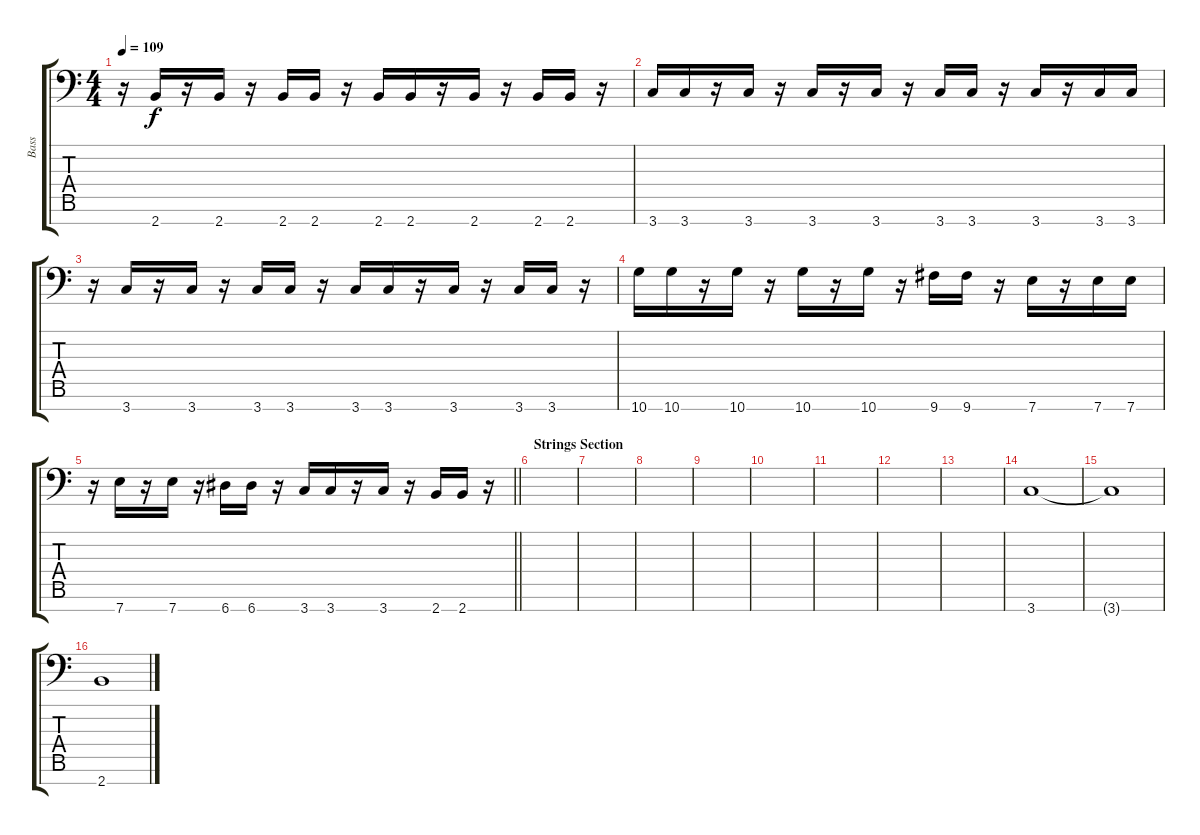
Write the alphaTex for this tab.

\track ("Bass" "Bass") {instrument electricbasspick}
\staff {score tabs}
\tuning (E4 B3 G3 D3 A2 E2 A1) {hide}
\ts (4 4)
\tempo 109
\clef f4
\ks c
r.16{dy f} 2.7.16 r.16 2.7.16 r.16 2.7.16 2.7.16 r.16 2.7.16 2.7.16 r.16 2.7.16 r.16 2.7.16 2.7.16 r.16 |
3.7.16 3.7.16 r.16 3.7.16 r.16 3.7.16 r.16 3.7.16 r.16 3.7.16 3.7.16 r.16 3.7.16 r.16 3.7.16 3.7.16 |
r.16 3.7.16 r.16 3.7.16 r.16 3.7.16 3.7.16 r.16 3.7.16 3.7.16 r.16 3.7.16 r.16 3.7.16 3.7.16 r.16 |
10.7.16 10.7.16 r.16 10.7.16 r.16 10.7.16 r.16 10.7.16 r.16 9.7.16 9.7.16 r.16 7.7.16 r.16 7.7.16 7.7.16 |
\barLineRight lightlight
r.16 7.7.16 r.16 7.7.16 r.16 6.7.16 6.7.16 r.16 3.7.16 3.7.16 r.16 3.7.16 r.16 2.7.16 2.7.16 r.16 |
\section ("" "Strings Section")
|
|
|
|
|
|
|
|
3.7.1 |
3.7{t}.1 |
2.7.1
